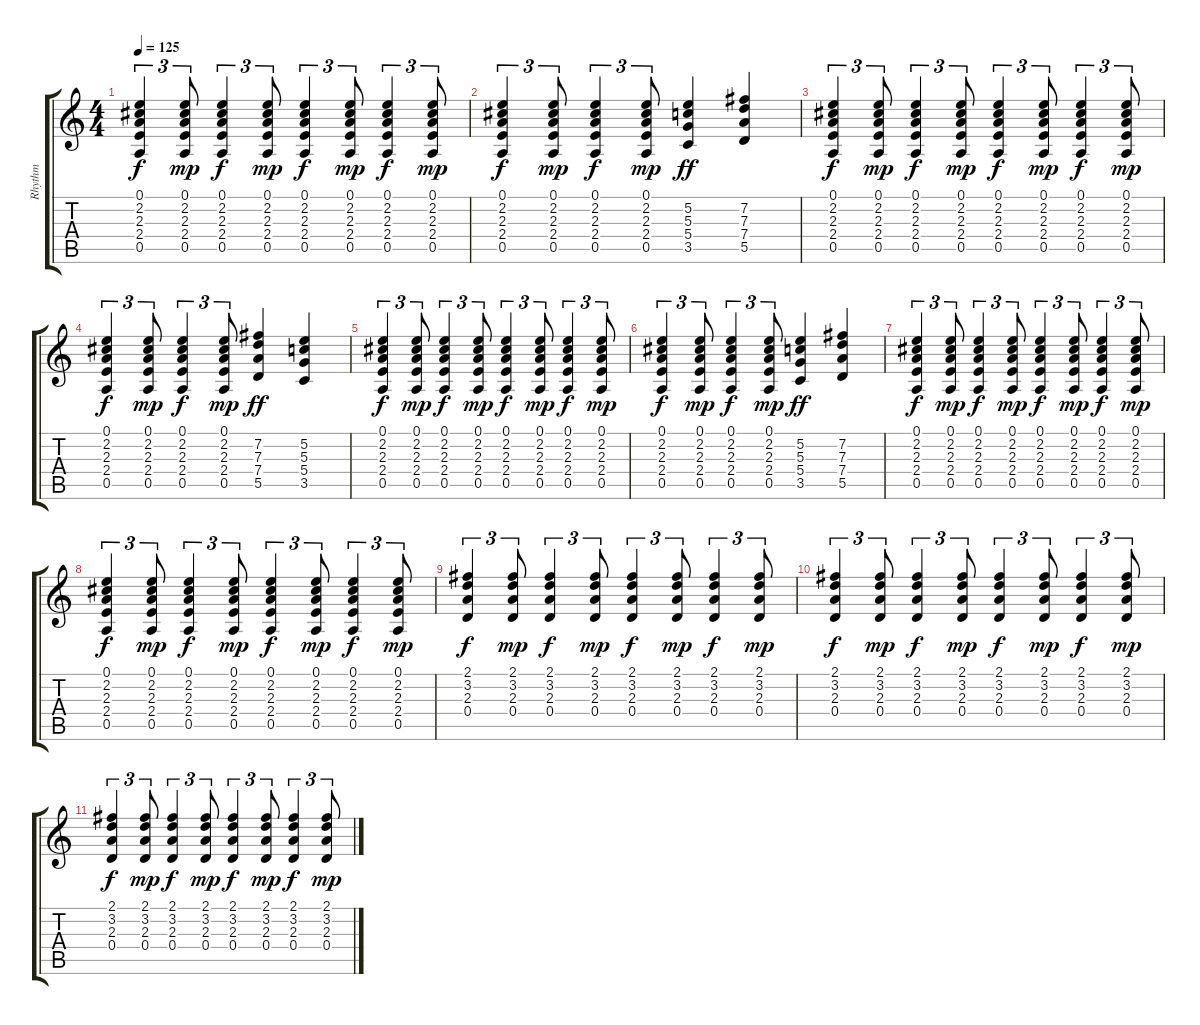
\track ("Rhythm" "Rhythm") {instrument acousticguitarsteel}
\staff {score tabs}
\tuning (E4 B3 G3 D3 A2 E2) {hide}
\ts (4 4)
\tempo 125
\clef g2
\ks c
(0.1 2.2 2.3 2.4 0.5).4{tu (3 2) dy f} (0.1 2.2 2.3 2.4 0.5).8{tu (3 2) dy mp} (0.1 2.2 2.3 2.4 0.5).4{tu (3 2) dy f} (0.1 2.2 2.3 2.4 0.5).8{tu (3 2) dy mp} (0.1 2.2 2.3 2.4 0.5).4{tu (3 2) dy f} (0.1 2.2 2.3 2.4 0.5).8{tu (3 2) dy mp} (0.1 2.2 2.3 2.4 0.5).4{tu (3 2) dy f} (0.1 2.2 2.3 2.4 0.5).8{tu (3 2) dy mp} |
(0.1 2.2 2.3 2.4 0.5).4{tu (3 2) dy f} (0.1 2.2 2.3 2.4 0.5).8{tu (3 2) dy mp} (0.1 2.2 2.3 2.4 0.5).4{tu (3 2) dy f} (0.1 2.2 2.3 2.4 0.5).8{tu (3 2) dy mp} (5.2 5.3 5.4 3.5).4{dy ff} (7.2 7.3 7.4 5.5).4 |
(0.1 2.2 2.3 2.4 0.5).4{tu (3 2) dy f} (0.1 2.2 2.3 2.4 0.5).8{tu (3 2) dy mp} (0.1 2.2 2.3 2.4 0.5).4{tu (3 2) dy f} (0.1 2.2 2.3 2.4 0.5).8{tu (3 2) dy mp} (0.1 2.2 2.3 2.4 0.5).4{tu (3 2) dy f} (0.1 2.2 2.3 2.4 0.5).8{tu (3 2) dy mp} (0.1 2.2 2.3 2.4 0.5).4{tu (3 2) dy f} (0.1 2.2 2.3 2.4 0.5).8{tu (3 2) dy mp} |
(0.1 2.2 2.3 2.4 0.5).4{tu (3 2) dy f} (0.1 2.2 2.3 2.4 0.5).8{tu (3 2) dy mp} (0.1 2.2 2.3 2.4 0.5).4{tu (3 2) dy f} (0.1 2.2 2.3 2.4 0.5).8{tu (3 2) dy mp} (7.2 7.3 7.4 5.5).4{dy ff} (5.2 5.3 5.4 3.5).4 |
(0.1 2.2 2.3 2.4 0.5).4{tu (3 2) dy f} (0.1 2.2 2.3 2.4 0.5).8{tu (3 2) dy mp} (0.1 2.2 2.3 2.4 0.5).4{tu (3 2) dy f} (0.1 2.2 2.3 2.4 0.5).8{tu (3 2) dy mp} (0.1 2.2 2.3 2.4 0.5).4{tu (3 2) dy f} (0.1 2.2 2.3 2.4 0.5).8{tu (3 2) dy mp} (0.1 2.2 2.3 2.4 0.5).4{tu (3 2) dy f} (0.1 2.2 2.3 2.4 0.5).8{tu (3 2) dy mp} |
(0.1 2.2 2.3 2.4 0.5).4{tu (3 2) dy f} (0.1 2.2 2.3 2.4 0.5).8{tu (3 2) dy mp} (0.1 2.2 2.3 2.4 0.5).4{tu (3 2) dy f} (0.1 2.2 2.3 2.4 0.5).8{tu (3 2) dy mp} (5.2 5.3 5.4 3.5).4{dy ff} (7.2 7.3 7.4 5.5).4 |
(0.1 2.2 2.3 2.4 0.5).4{tu (3 2) dy f} (0.1 2.2 2.3 2.4 0.5).8{tu (3 2) dy mp} (0.1 2.2 2.3 2.4 0.5).4{tu (3 2) dy f} (0.1 2.2 2.3 2.4 0.5).8{tu (3 2) dy mp} (0.1 2.2 2.3 2.4 0.5).4{tu (3 2) dy f} (0.1 2.2 2.3 2.4 0.5).8{tu (3 2) dy mp} (0.1 2.2 2.3 2.4 0.5).4{tu (3 2) dy f} (0.1 2.2 2.3 2.4 0.5).8{tu (3 2) dy mp} |
(0.1 2.2 2.3 2.4 0.5).4{tu (3 2) dy f} (0.1 2.2 2.3 2.4 0.5).8{tu (3 2) dy mp} (0.1 2.2 2.3 2.4 0.5).4{tu (3 2) dy f} (0.1 2.2 2.3 2.4 0.5).8{tu (3 2) dy mp} (0.1 2.2 2.3 2.4 0.5).4{tu (3 2) dy f} (0.1 2.2 2.3 2.4 0.5).8{tu (3 2) dy mp} (0.1 2.2 2.3 2.4 0.5).4{tu (3 2) dy f} (0.1 2.2 2.3 2.4 0.5).8{tu (3 2) dy mp} |
(2.1 3.2 2.3 0.4).4{tu (3 2) dy f} (2.1 3.2 2.3 0.4).8{tu (3 2) dy mp} (2.1 3.2 2.3 0.4).4{tu (3 2) dy f} (2.1 3.2 2.3 0.4).8{tu (3 2) dy mp} (2.1 3.2 2.3 0.4).4{tu (3 2) dy f} (2.1 3.2 2.3 0.4).8{tu (3 2) dy mp} (2.1 3.2 2.3 0.4).4{tu (3 2) dy f} (2.1 3.2 2.3 0.4).8{tu (3 2) dy mp} |
(2.1 3.2 2.3 0.4).4{tu (3 2) dy f} (2.1 3.2 2.3 0.4).8{tu (3 2) dy mp} (2.1 3.2 2.3 0.4).4{tu (3 2) dy f} (2.1 3.2 2.3 0.4).8{tu (3 2) dy mp} (2.1 3.2 2.3 0.4).4{tu (3 2) dy f} (2.1 3.2 2.3 0.4).8{tu (3 2) dy mp} (2.1 3.2 2.3 0.4).4{tu (3 2) dy f} (2.1 3.2 2.3 0.4).8{tu (3 2) dy mp} |
(2.1 3.2 2.3 0.4).4{tu (3 2) dy f} (2.1 3.2 2.3 0.4).8{tu (3 2) dy mp} (2.1 3.2 2.3 0.4).4{tu (3 2) dy f} (2.1 3.2 2.3 0.4).8{tu (3 2) dy mp} (2.1 3.2 2.3 0.4).4{tu (3 2) dy f} (2.1 3.2 2.3 0.4).8{tu (3 2) dy mp} (2.1 3.2 2.3 0.4).4{tu (3 2) dy f} (2.1 3.2 2.3 0.4).8{tu (3 2) dy mp}
